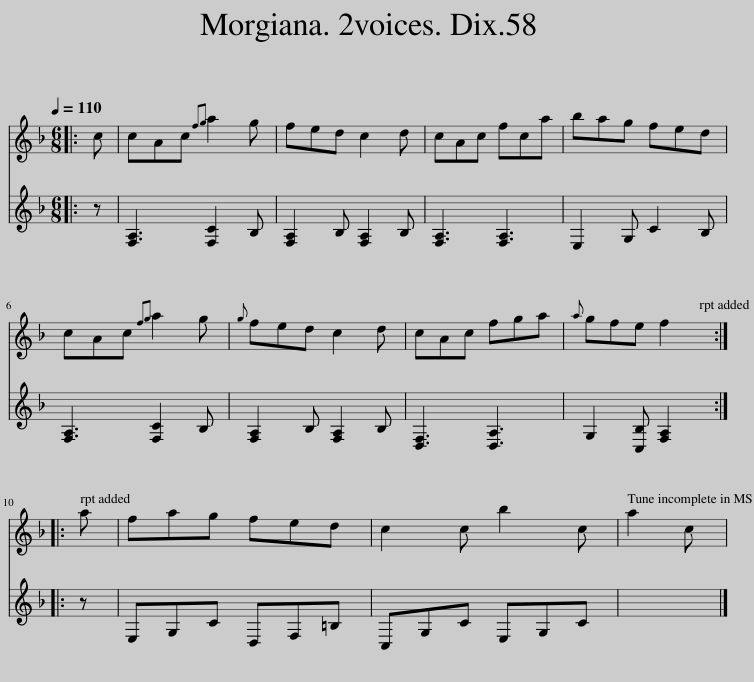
X:1
%%score 1 2
L:1/8
Q:1/4=110
M:6/8
I:linebreak $
K:F
V:1 treble
V:2 treble
V:1
|: c | cAc{fg} a2 g | fed c2 d | cAc fca | bag fed |$ %5
 cAc{fg} a2 g |{g} fed c2 d | cAc fga |{a} gfe f2 ::$ a | %10
 fag fed | c2 c b2 c | a2 c | %13
V:2
|: z | [F,A,]3 [F,C]2 B, | [F,A,]2 B, [F,A,]2 B, | [F,A,]3 [F,A,]3 | E,2 G, C2 B, |$ %5
 [F,A,]3 [F,C]2 B, | [F,A,]2 B, [F,A,]2 B, | [D,F,]3 [D,A,]3 | G,2 [C,B,] [F,A,]2 ::$ z | %10
 E,G,C D,F,=B, | C,G,C E,G,C | x3 | %13
